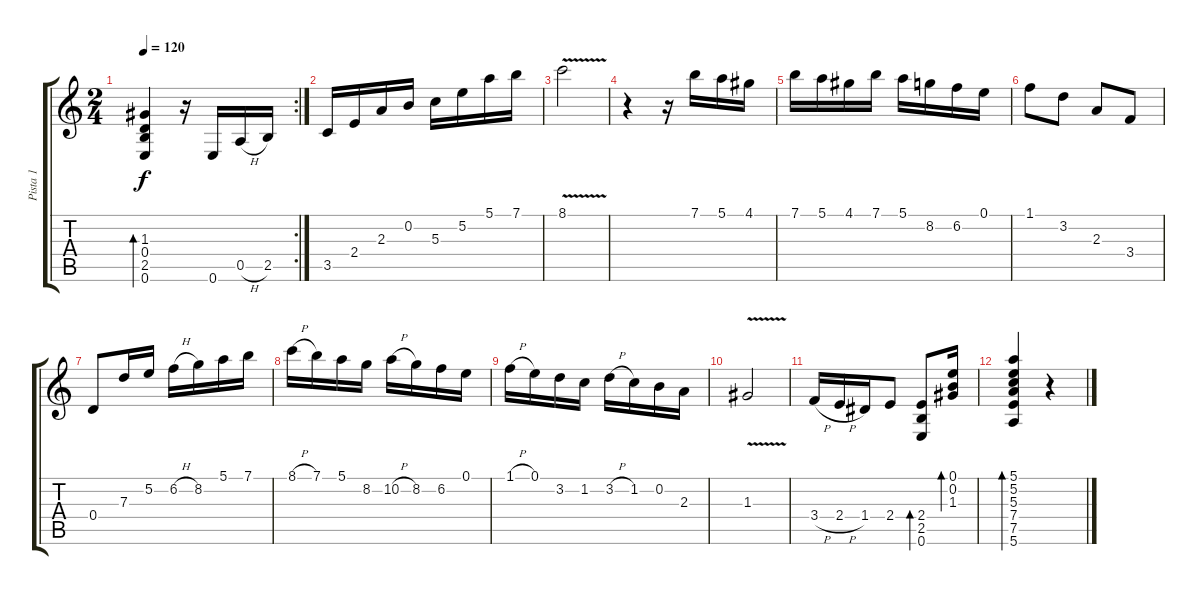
\track ("Pista 1" "Pista 1") {instrument acousticguitarnylon}
\staff {score tabs}
\tuning (E4 B3 G3 D3 A2 E2) {hide}
\rc 2
\ts (2 4)
\tempo 120
\clef g2
\ks c
(1.3 0.4 2.5 0.6).4{bd 60 dy f} r.16 0.6.16 0.5{h}.16 2.5.16 |
3.5.16 2.4.16 2.3.16 0.2.16 5.3.16 5.2.16 5.1.16 7.1.16 |
8.1{v}.2 |
r.4 r.16 7.1.16 5.1.16 4.1.16 |
7.1.16 5.1.16 4.1.16 7.1.16 5.1.16 8.2.16 6.2.16 0.1.16 |
1.1.8 3.2.8 2.3.8 3.4.8 |
0.4.8 7.3.16 5.2.16 6.2{h}.16 8.2.16 5.1.16 7.1.16 |
8.1{h}.16 7.1.16 5.1.16 8.2.16 10.2{h}.16 8.2.16 6.2.16 0.1.16 |
1.1{h}.16 0.1.16 3.2.16 1.2.16 3.2{h}.16 1.2.16 0.2.16 2.3.16 |
1.3{v}.2 |
3.4{h}.16 2.4{h}.16 1.4.16 2.4.8 (2.4 2.5 0.6).8{bd 60} (0.1 0.2 1.3).16{bd 60} |
(5.1 5.2 5.3 7.4 7.5 5.6).4{bd 60} r.4
